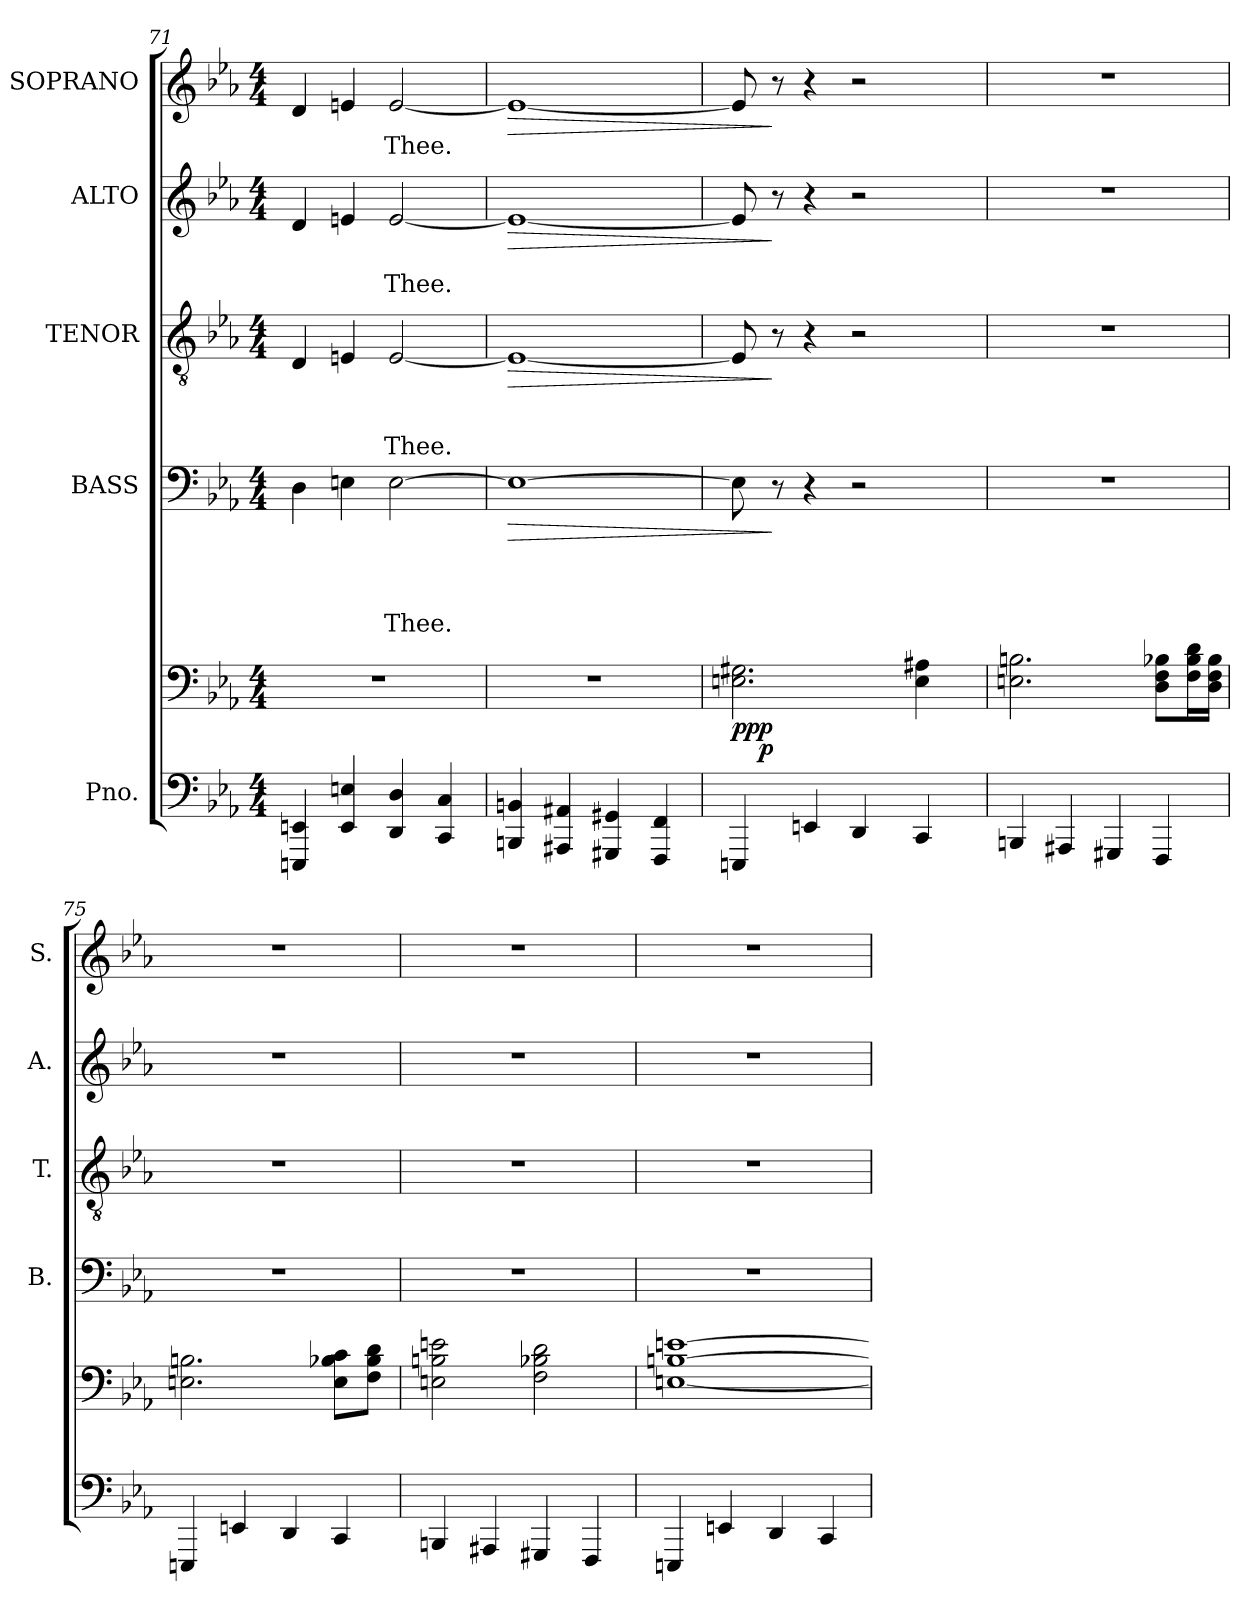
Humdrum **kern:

**kern	**kern	**dynam	**kern	**text	**text	**text	**text	**dynam	**kern	**text	**text	**text	**dynam	**kern	**text	**text	**dynam	**kern	**text	**dynam
*part5	*part5	*part5	*part4	*part4	*part4	*part4	*part4	*part4	*part3	*part3	*part3	*part3	*part3	*part2	*part2	*part2	*part2	*part1	*part1	*part1
*staff6	*staff5	*staff5/6	*staff4	*staff4	*staff4	*staff4	*staff4	*staff4	*staff3	*staff3	*staff3	*staff3	*staff3	*staff2	*staff2	*staff2	*staff2	*staff1	*staff1	*staff1
*I"Pno.	*	*	*I"BASS	*	*	*	*	*	*I"TENOR	*	*	*	*	*I"ALTO	*	*	*	*I"SOPRANO	*	*
*	*	*	*I'B.	*	*	*	*	*	*I'T.	*	*	*	*	*I'A.	*	*	*	*I'S.	*	*
*clefF4	*clefF4	*	*clefF4	*	*	*	*	*	*clefGv2	*	*	*	*	*clefG2	*	*	*	*clefG2	*	*
*k[b-e-a-]	*k[b-e-a-]	*	*k[b-e-a-]	*	*	*	*	*	*k[b-e-a-]	*	*	*	*	*k[b-e-a-]	*	*	*	*k[b-e-a-]	*	*
*E-:	*E-:	*	*E-:	*	*	*	*	*	*E-:	*	*	*	*	*E-:	*	*	*	*E-:	*	*
*M4/4	*M4/4	*	*M4/4	*	*	*	*	*	*M4/4	*	*	*	*	*M4/4	*	*	*	*M4/4	*	*
=71	=71	=71	=71	=71	=71	=71	=71	=71	=71	=71	=71	=71	=71	=71	=71	=71	=71	=71	=71	=71
4EEEn/ 4EEn/	1r	.	4D\	.	.	.	.	.	4D/	.	.	.	.	4d/	.	.	.	4d/	.	.
4EE/ 4En/	.	.	4En\	.	.	.	.	.	4En/	.	.	.	.	4en/	.	.	.	4en/	.	.
!	!	!	!	!	!	!	!LO:LY:b	!	!	!	!	!LO:LY:b	!	!	!	!LO:LY:b	!	!	!LO:LY:b	!
4DD/ 4D/	.	.	[>2E\	.	.	.	Thee.	.	[<2E/	.	.	Thee.	.	[<2e/	.	Thee.	.	[<2e/	Thee.	.
4CC/ 4C/	.	.	.	.	.	.	.	.	.	.	.	.	.	.	.	.	.	.	.	.
=72	=72	=72	=72	=72	=72	=72	=72	=72	=72	=72	=72	=72	=72	=72	=72	=72	=72	=72	=72	=72
!	!	!	!	!	!	!	!	!LO:HP:b	!	!	!	!	!LO:HP:b	!	!	!	!LO:HP:b	!	!	!LO:HP:b
4BBBn/ 4BBn/	1r	.	1E_	.	.	.	.	>	1E_	.	.	.	>	1e_	.	.	>	1e_	.	>
4AAA#X/ 4AA#X/	.	.	.	.	.	.	.	.	.	.	.	.	.	.	.	.	.	.	.	.
4GGG#X/ 4GG#X/	.	.	.	.	.	.	.	.	.	.	.	.	.	.	.	.	.	.	.	.
4FFF/ 4FF/	.	.	.	.	.	.	.	.	.	.	.	.	.	.	.	.	.	.	.	.
=73	=73	=73	=73	=73	=73	=73	=73	=73	=73	=73	=73	=73	=73	=73	=73	=73	=73	=73	=73	=73
!	!	!LO:DY:b	!	!	!	!	!	!	!	!	!	!	!	!	!	!	!	!	!	!
*	*^	*	*	*	*	*	*	*	*	*	*	*	*	*	*	*	*	*	*	*
4EEEn/	2.En\ 2.G#X\	16.ryy	ppp	8E\]	.	.	.	.	.	8E/]	.	.	.	.	8e/]	.	.	.	8e/]	.	.
!	!	!	!LO:DY:b	!	!	!	!	!	!	!	!	!	!	!	!	!	!	!	!	!	!
.	.	2ryy	p	.	.	.	.	.	.	.	.	.	.	.	.	.	.	.	.	.	.
.	.	.	.	8r	.	.	.	.	]	8r	.	.	.	]	8r	.	.	]	8r	.	]
4EEn/	.	.	.	4r	.	.	.	.	.	4r	.	.	.	.	4r	.	.	.	4r	.	.
4DD/	.	.	.	2r	.	.	.	.	.	2r	.	.	.	.	2r	.	.	.	2r	.	.
.	.	4ryy	.	.	.	.	.	.	.	.	.	.	.	.	.	.	.	.	.	.	.
4CC/	4E\ 4A#X\	.	.	.	.	.	.	.	.	.	.	.	.	.	.	.	.	.	.	.	.
.	.	8ryy	.	.	.	.	.	.	.	.	.	.	.	.	.	.	.	.	.	.	.
.	.	32ryy	.	.	.	.	.	.	.	.	.	.	.	.	.	.	.	.	.	.	.
*	*v	*v	*	*	*	*	*	*	*	*	*	*	*	*	*	*	*	*	*	*	*
=74	=74	=74	=74	=74	=74	=74	=74	=74	=74	=74	=74	=74	=74	=74	=74	=74	=74	=74	=74	=74
4BBBn/	2.En\ 2.Bn\	.	1r	.	.	.	.	.	1r	.	.	.	.	1r	.	.	.	1r	.	.
4AAA#X/	.	.	.	.	.	.	.	.	.	.	.	.	.	.	.	.	.	.	.	.
4GGG#X/	.	.	.	.	.	.	.	.	.	.	.	.	.	.	.	.	.	.	.	.
4FFF/	8D\ 8F\ 8B-X\L	.	.	.	.	.	.	.	.	.	.	.	.	.	.	.	.	.	.	.
.	16F\ 16B-\ 16d\L	.	.	.	.	.	.	.	.	.	.	.	.	.	.	.	.	.	.	.
.	16D\ 16F\ 16B-\JJ	.	.	.	.	.	.	.	.	.	.	.	.	.	.	.	.	.	.	.
!!LO:LB:g=z
=75	=75	=75	=75	=75	=75	=75	=75	=75	=75	=75	=75	=75	=75	=75	=75	=75	=75	=75	=75	=75
4EEEn/	2.En\ 2.Bn\	.	1r	.	.	.	.	.	1r	.	.	.	.	1r	.	.	.	1r	.	.
4EEn/	.	.	.	.	.	.	.	.	.	.	.	.	.	.	.	.	.	.	.	.
4DD/	.	.	.	.	.	.	.	.	.	.	.	.	.	.	.	.	.	.	.	.
4CC/	8E\ 8B-X\ 8c\L	.	.	.	.	.	.	.	.	.	.	.	.	.	.	.	.	.	.	.
.	8F\ 8B-\ 8d\J	.	.	.	.	.	.	.	.	.	.	.	.	.	.	.	.	.	.	.
=76	=76	=76	=76	=76	=76	=76	=76	=76	=76	=76	=76	=76	=76	=76	=76	=76	=76	=76	=76	=76
4BBBn/	2En\ 2Bn\ 2en\	.	1r	.	.	.	.	.	1r	.	.	.	.	1r	.	.	.	1r	.	.
4AAA#X/	.	.	.	.	.	.	.	.	.	.	.	.	.	.	.	.	.	.	.	.
4GGG#X/	2F\ 2B-X\ 2d\	.	.	.	.	.	.	.	.	.	.	.	.	.	.	.	.	.	.	.
4FFF/	.	.	.	.	.	.	.	.	.	.	.	.	.	.	.	.	.	.	.	.
=77	=77	=77	=77	=77	=77	=77	=77	=77	=77	=77	=77	=77	=77	=77	=77	=77	=77	=77	=77	=77
4EEEn/	[<1En [>1Bn [>1en	.	1r	.	.	.	.	.	1r	.	.	.	.	1r	.	.	.	1r	.	.
4EEn/	.	.	.	.	.	.	.	.	.	.	.	.	.	.	.	.	.	.	.	.
4DD/	.	.	.	.	.	.	.	.	.	.	.	.	.	.	.	.	.	.	.	.
4CC/	.	.	.	.	.	.	.	.	.	.	.	.	.	.	.	.	.	.	.	.
=	=	=	=	=	=	=	=	=	=	=	=	=	=	=	=	=	=	=	=	=
*-	*-	*-	*-	*-	*-	*-	*-	*-	*-	*-	*-	*-	*-	*-	*-	*-	*-	*-	*-	*-
